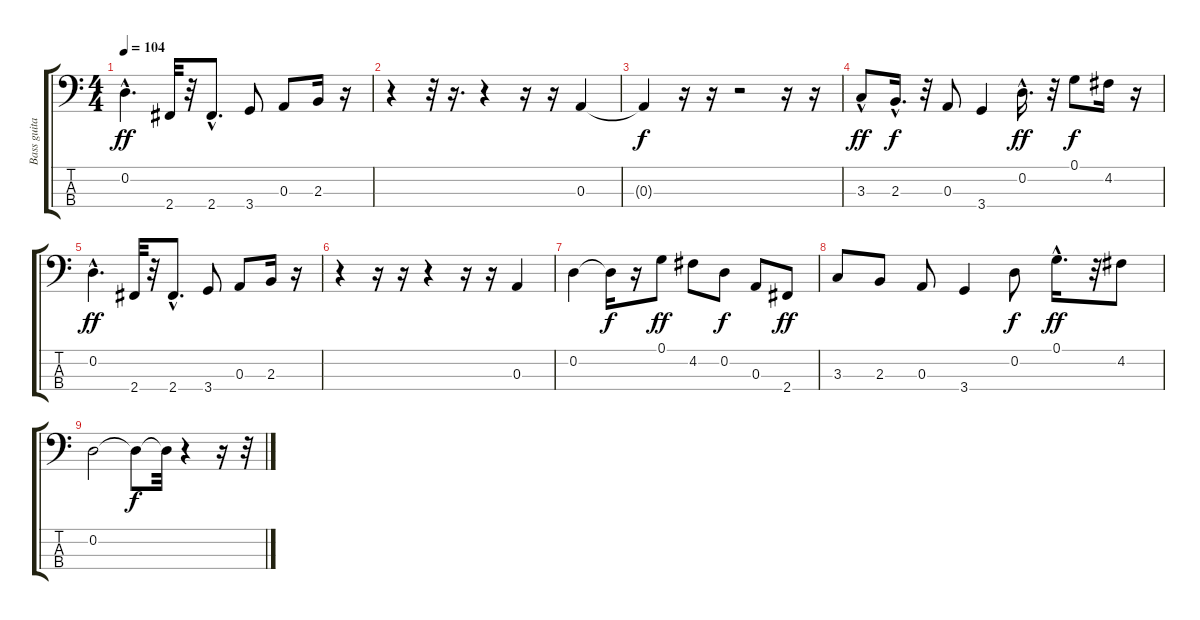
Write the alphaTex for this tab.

\track ("Bass guitar" "Bass guita") {instrument electricbassfinger}
\staff {score tabs}
\tuning (G2 D2 A1 E1) {hide}
\ts (4 4)
\tempo 104
\clef f4
\ks c
0.2{hac}.4{d dy ff} 2.4.32 r.32 2.4{hac}.8{d} 3.4.8 0.3.8 2.3.16 r.16 |
r.4 r.32 r.16{d} r.4 r.16 r.16 0.3.4 |
0.3{t}.4{dy f} r.16 r.16 r.2 r.16 r.16 |
3.3{hac}.8{dy ff} 2.3{hac}.16{d dy f} r.32 0.3.8 3.4.4 0.2{hac}.16{d dy ff} r.32 0.1.8{dy f} 4.2.16 r.16 |
0.2{hac}.4{d dy ff} 2.4.32 r.32 2.4{hac}.8{d} 3.4.8 0.3.8 2.3.16 r.16 |
r.4 r.16 r.16 r.4 r.16 r.16 0.3.4 |
0.2.4 0.2{t}.16{dy f} r.16 0.1.8{dy ff} 4.2.8 0.2.8{dy f} 0.3.8 2.4.8{dy ff} |
3.3.8 2.3.8 0.3.8 3.4.4 0.2.8{dy f} 0.1{hac}.16{d dy ff} r.32 4.2.8 |
0.2.2 0.2{t}.8{dy f} 0.2{t}.32 r.4 r.16 r.32
